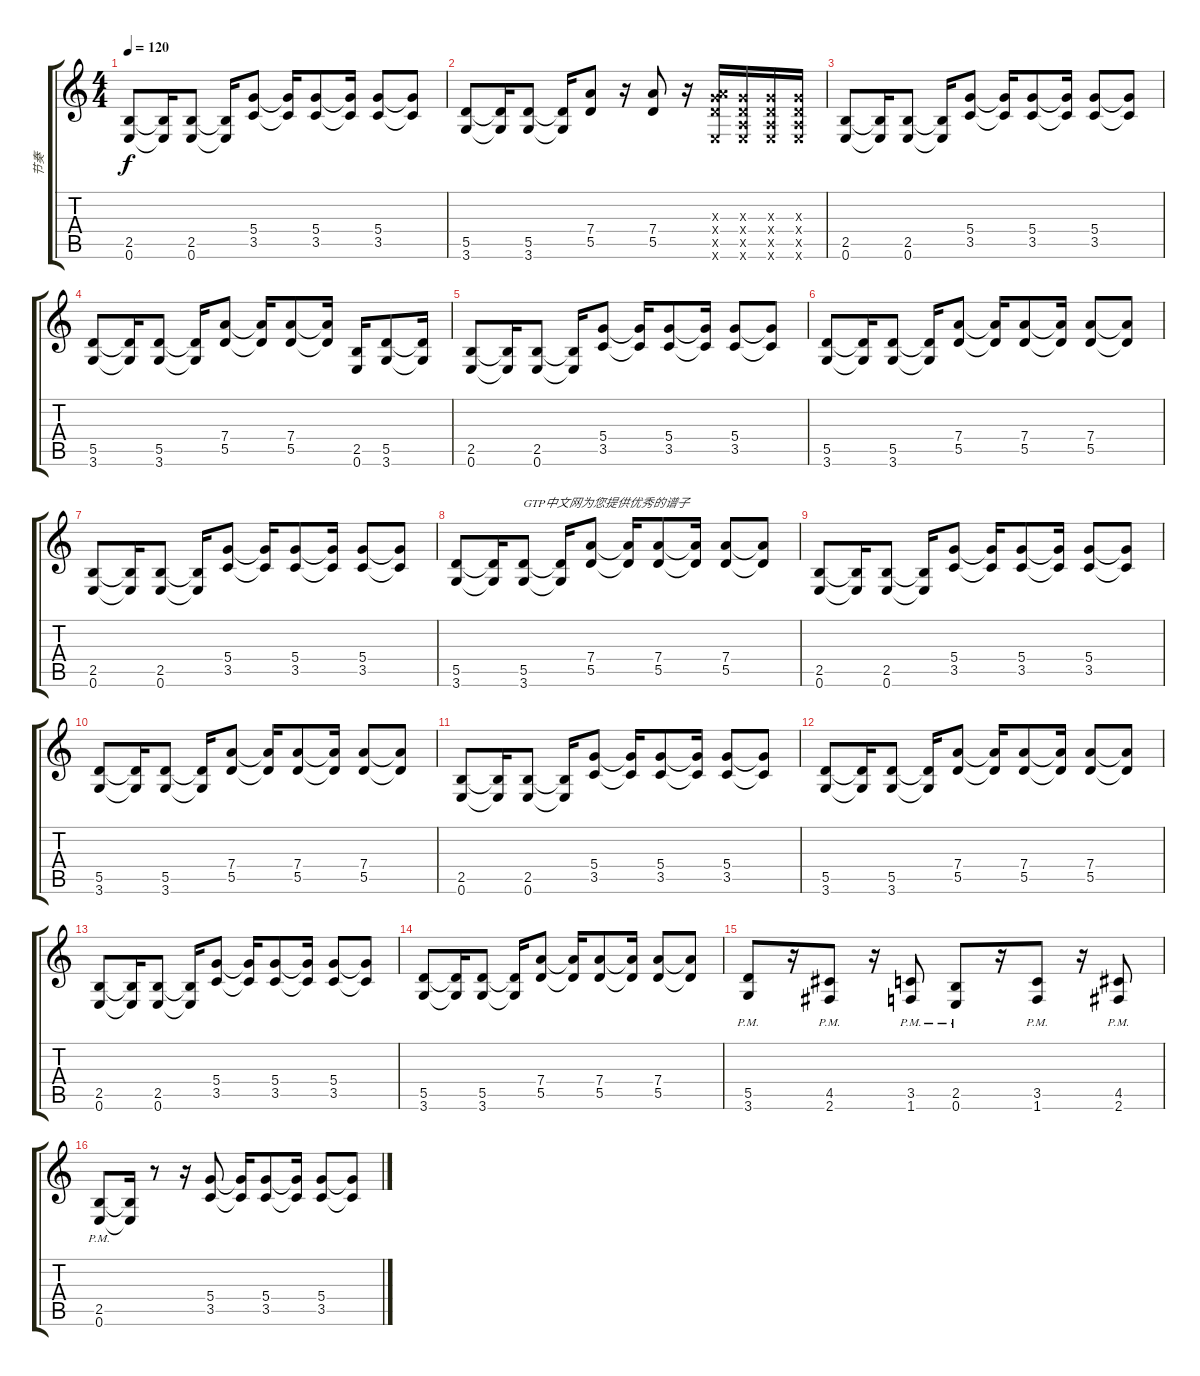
\track ("节奏" "节奏") {instrument electricguitarmuted}
\staff {score tabs}
\tuning (E4 B3 G3 D3 A2 E2) {hide}
\ts (4 4)
\tempo 120
\clef g2
\ks c
(2.5 0.6).8{dy f instrument overdrivenguitar} (2.5{t} 0.6{t}).16 (2.5 0.6).8 (2.5{t} 0.6{t}).16 (5.4 3.5).8 (5.4{t} 3.5{t}).16 (5.4 3.5).8 (5.4{t} 3.5{t}).16 (5.4 3.5).8 (5.4{t} 3.5{t}).8 |
(5.5 3.6).8{instrument overdrivenguitar} (5.5{t} 3.6{t}).16 (5.5 3.6).8 (5.5{t} 3.6{t}).16 (7.4 5.5).8 r.16 (7.4 5.5).8 r.16 (0.3{x} 7.4{x} 5.5{x} 0.6{x}).16 (0.3{x} 0.4{x} 0.5{x} 0.6{x}).16 (0.3{x} 0.4{x} 0.5{x} 0.6{x}).16 (0.3{x} 0.4{x} 0.5{x} 0.6{x}).16 |
(2.5 0.6).8{instrument overdrivenguitar} (2.5{t} 0.6{t}).16 (2.5 0.6).8 (2.5{t} 0.6{t}).16 (5.4 3.5).8 (5.4{t} 3.5{t}).16 (5.4 3.5).8 (5.4{t} 3.5{t}).16 (5.4 3.5).8 (5.4{t} 3.5{t}).8 |
(5.5 3.6).8{instrument overdrivenguitar} (5.5{t} 3.6{t}).16 (5.5 3.6).8 (5.5{t} 3.6{t}).16 (7.4 5.5).8 (7.4{t} 5.5{t}).16 (7.4 5.5).8 (7.4{t} 5.5{t}).16 (2.5 0.6).16 (5.5 3.6).8 (5.5{t} 3.6{t}).16 |
(2.5 0.6).8{instrument overdrivenguitar} (2.5{t} 0.6{t}).16 (2.5 0.6).8 (2.5{t} 0.6{t}).16 (5.4 3.5).8 (5.4{t} 3.5{t}).16 (5.4 3.5).8 (5.4{t} 3.5{t}).16 (5.4 3.5).8 (5.4{t} 3.5{t}).8 |
(5.5 3.6).8{instrument overdrivenguitar} (5.5{t} 3.6{t}).16 (5.5 3.6).8 (5.5{t} 3.6{t}).16 (7.4 5.5).8 (7.4{t} 5.5{t}).16 (7.4 5.5).8 (7.4{t} 5.5{t}).16 (7.4 5.5).8 (7.4{t} 5.5{t}).8 |
(2.5 0.6).8{instrument overdrivenguitar} (2.5{t} 0.6{t}).16 (2.5 0.6).8 (2.5{t} 0.6{t}).16 (5.4 3.5).8 (5.4{t} 3.5{t}).16 (5.4 3.5).8 (5.4{t} 3.5{t}).16 (5.4 3.5).8 (5.4{t} 3.5{t}).8 |
(5.5 3.6).8{instrument overdrivenguitar} (5.5{t} 3.6{t}).16 (5.5 3.6).8{txt "GTP中文网为您提供优秀的谱子"} (5.5{t} 3.6{t}).16 (7.4 5.5).8 (7.4{t} 5.5{t}).16 (7.4 5.5).8 (7.4{t} 5.5{t}).16 (7.4 5.5).8 (7.4{t} 5.5{t}).8 |
(2.5 0.6).8{instrument overdrivenguitar} (2.5{t} 0.6{t}).16 (2.5 0.6).8 (2.5{t} 0.6{t}).16 (5.4 3.5).8 (5.4{t} 3.5{t}).16 (5.4 3.5).8 (5.4{t} 3.5{t}).16 (5.4 3.5).8 (5.4{t} 3.5{t}).8 |
(5.5 3.6).8{instrument overdrivenguitar} (5.5{t} 3.6{t}).16 (5.5 3.6).8 (5.5{t} 3.6{t}).16 (7.4 5.5).8 (7.4{t} 5.5{t}).16 (7.4 5.5).8 (7.4{t} 5.5{t}).16 (7.4 5.5).8 (7.4{t} 5.5{t}).8 |
(2.5 0.6).8{instrument overdrivenguitar} (2.5{t} 0.6{t}).16 (2.5 0.6).8 (2.5{t} 0.6{t}).16 (5.4 3.5).8 (5.4{t} 3.5{t}).16 (5.4 3.5).8 (5.4{t} 3.5{t}).16 (5.4 3.5).8 (5.4{t} 3.5{t}).8 |
(5.5 3.6).8{instrument overdrivenguitar} (5.5{t} 3.6{t}).16 (5.5 3.6).8 (5.5{t} 3.6{t}).16 (7.4 5.5).8 (7.4{t} 5.5{t}).16 (7.4 5.5).8 (7.4{t} 5.5{t}).16 (7.4 5.5).8 (7.4{t} 5.5{t}).8 |
(2.5 0.6).8{instrument overdrivenguitar} (2.5{t} 0.6{t}).16 (2.5 0.6).8 (2.5{t} 0.6{t}).16 (5.4 3.5).8 (5.4{t} 3.5{t}).16 (5.4 3.5).8 (5.4{t} 3.5{t}).16 (5.4 3.5).8 (5.4{t} 3.5{t}).8 |
(5.5 3.6).8{instrument overdrivenguitar} (5.5{t} 3.6{t}).16 (5.5 3.6).8 (5.5{t} 3.6{t}).16 (7.4 5.5).8 (7.4{t} 5.5{t}).16 (7.4 5.5).8 (7.4{t} 5.5{t}).16 (7.4 5.5).8 (7.4{t} 5.5{t}).8 |
(5.5{pm} 3.6).8 r.16 (4.5{pm} 2.6).8 r.16 (3.5{pm} 1.6).8 (2.5{pm} 0.6).8 r.16 (3.5{pm} 1.6).8 r.16 (4.5{pm} 2.6).8 |
(2.5 0.6{pm}).8{instrument overdrivenguitar} (2.5{t} 0.6{t}).16 r.8 r.16 (5.4 3.5).8 (5.4{t} 3.5{t}).16 (5.4 3.5).8 (5.4{t} 3.5{t}).16 (5.4 3.5).8 (5.4{t} 3.5{t}).8
